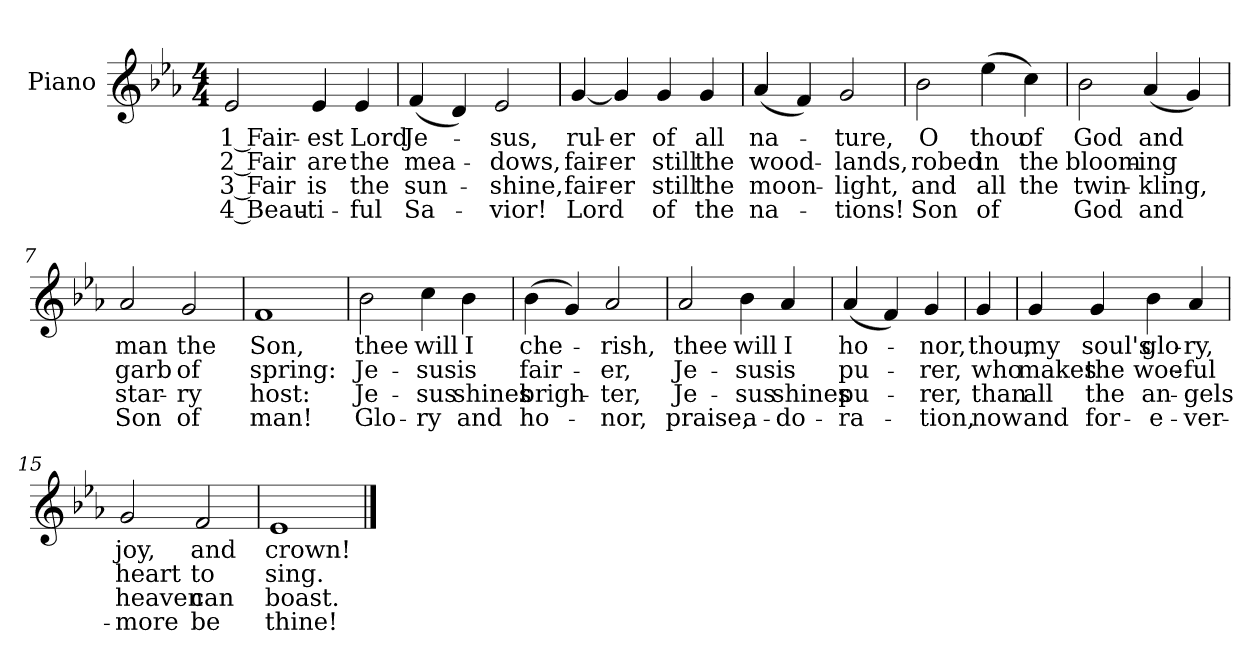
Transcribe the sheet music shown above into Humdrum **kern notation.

**kern	**text	**text	**text	**text
*part1	*part1	*part1	*part1	*part1
*staff1	*staff1	*staff1	*staff1	*staff1
*I"Piano	*	*	*	*
*I'Pno.	*	*	*	*
!!LO:PB:g=z
*clefG2	*	*	*	*
*k[b-e-a-]	*	*	*	*
*E-:	*	*	*	*
*M4/4	*	*	*	*
=1	=1	=1	=1	=1
!	!LO:LY:b:color=#000000	!LO:LY:b:color=#000000	!LO:LY:b:color=#000000	!LO:LY:b:color=#000000
2e-i/	1 Fair-	2 Fair	3 Fair	4 Beau-
!	!LO:LY:b:color=#000000	!LO:LY:b:color=#000000	!LO:LY:b:color=#000000	!LO:LY:b:color=#000000
4e-i/	-est	are	-is	ti-
!	!LO:LY:b:color=#000000	!LO:LY:b:color=#000000	!LO:LY:b:color=#000000	!LO:LY:b:color=#000000
4e-i/	Lord	the	-the	ful
=2	=2	=2	=2	=2
!	!LO:LY:b:color=#000000	!LO:LY:b:color=#000000	!LO:LY:b:color=#000000	!LO:LY:b:color=#000000
(4fi/	Je-	mea-	sun-	-Sa-
4di/)	.	.	.	.
!	!LO:LY:b:color=#000000	!LO:LY:b:color=#000000	!LO:LY:b:color=#000000	!LO:LY:b:color=#000000
2e-i/	-sus,	-dows,	-shine,	vior!
=3	=3	=3	=3	=3
!	!LO:LY:b:color=#000000	!LO:LY:b:color=#000000	!LO:LY:b:color=#000000	!LO:LY:b:color=#000000
[4gi/	rul-	fair-	fair-	-Lord
!	!LO:LY:b:color=#000000	!LO:LY:b:color=#000000	!LO:LY:b:color=#000000	!
4gi/]	-er	-er	er	.
!	!LO:LY:b:color=#000000	!LO:LY:b:color=#000000	!LO:LY:b:color=#000000	!LO:LY:b:color=#000000
4gi/	of	still	still	of
!	!LO:LY:b:color=#000000	!LO:LY:b:color=#000000	!LO:LY:b:color=#000000	!LO:LY:b:color=#000000
4gi/	all	the	the	the
=4	=4	=4	=4	=4
!	!LO:LY:b:color=#000000	!LO:LY:b:color=#000000	!LO:LY:b:color=#000000	!LO:LY:b:color=#000000
(4a-i/	na-	wood-	moon-	-na-
4fi/)	.	.	.	.
!	!LO:LY:b:color=#000000	!LO:LY:b:color=#000000	!LO:LY:b:color=#000000	!LO:LY:b:color=#000000
2gi/	-ture,	-lands,	-light,	tions!
!!LO:LB:g=z
=5	=5	=5	=5	=5
!	!LO:LY:b:color=#000000	!LO:LY:b:color=#000000	!LO:LY:b:color=#000000	!LO:LY:b:color=#000000
2b-i\	O	robed	and	Son
!	!LO:LY:b:color=#000000	!LO:LY:b:color=#000000	!LO:LY:b:color=#000000	!LO:LY:b:color=#000000
(4ee-i\	thou	in	all	of
!	!LO:LY:b:color=#000000	!LO:LY:b:color=#000000	!LO:LY:b:color=#000000	!
4cci\)	of	the	the	.
=6	=6	=6	=6	=6
!	!LO:LY:b:color=#000000	!LO:LY:b:color=#000000	!LO:LY:b:color=#000000	!LO:LY:b:color=#000000
2b-i\	God	bloom-	twin-	-God
!	!LO:LY:b:color=#000000	!LO:LY:b:color=#000000	!LO:LY:b:color=#000000	!LO:LY:b:color=#000000
(4a-i/	and	-ing	kling,	and
4gi/)	.	.	.	.
=7	=7	=7	=7	=7
!	!LO:LY:b:color=#000000	!LO:LY:b:color=#000000	!LO:LY:b:color=#000000	!LO:LY:b:color=#000000
2a-i/	man	garb	star-	-Son
!	!LO:LY:b:color=#000000	!LO:LY:b:color=#000000	!LO:LY:b:color=#000000	!LO:LY:b:color=#000000
2gi/	the	of	ry	of
=8	=8	=8	=8	=8
!	!LO:LY:b:color=#000000	!LO:LY:b:color=#000000	!LO:LY:b:color=#000000	!LO:LY:b:color=#000000
1fi	Son,	spring:	host:	man!
=9	=9	=9	=9	=9
!	!LO:LY:b:color=#000000	!LO:LY:b:color=#000000	!LO:LY:b:color=#000000	!LO:LY:b:color=#000000
2b-i\	thee	Je-	Je-	-Glo-
!	!LO:LY:b:color=#000000	!LO:LY:b:color=#000000	!LO:LY:b:color=#000000	!LO:LY:b:color=#000000
4cci\	will	-sus	-sus	ry
!	!LO:LY:b:color=#000000	!LO:LY:b:color=#000000	!LO:LY:b:color=#000000	!LO:LY:b:color=#000000
4b-i\	I	is	shines	and
!!LO:LB:g=z
=10	=10	=10	=10	=10
!	!LO:LY:b:color=#000000	!LO:LY:b:color=#000000	!LO:LY:b:color=#000000	!LO:LY:b:color=#000000
(4b-i\	che-	fair-	brigh-	-ho-
4gi/)	.	.	.	.
!	!LO:LY:b:color=#000000	!LO:LY:b:color=#000000	!LO:LY:b:color=#000000	!LO:LY:b:color=#000000
2a-i/	-rish,	-er,	-ter,	nor,
=11	=11	=11	=11	=11
!	!LO:LY:b:color=#000000	!LO:LY:b:color=#000000	!LO:LY:b:color=#000000	!LO:LY:b:color=#000000
2a-i/	thee	Je-	Je-	-praise,
!	!LO:LY:b:color=#000000	!LO:LY:b:color=#000000	!LO:LY:b:color=#000000	!LO:LY:b:color=#000000
4b-i\	will	-sus	sus	a-
!	!LO:LY:b:color=#000000	!LO:LY:b:color=#000000	!LO:LY:b:color=#000000	!LO:LY:b:color=#000000
4a-i/	I	is	-shines	do-
=12	=12	=12	=12	=12
!	!LO:LY:b:color=#000000	!LO:LY:b:color=#000000	!LO:LY:b:color=#000000	!LO:LY:b:color=#000000
(4a-i/	ho-	pu-	-pu-	-ra-
4fi/)	.	.	.	.
!	!LO:LY:b:color=#000000	!LO:LY:b:color=#000000	!LO:LY:b:color=#000000	!LO:LY:b:color=#000000
4gi/	-nor,	-rer,	-rer,	tion,
!!LO:LB:g=z
=13	=13	=13	=13	=13
!	!LO:LY:b:color=#000000	!LO:LY:b:color=#000000	!LO:LY:b:color=#000000	!LO:LY:b:color=#000000
4gi/	thou,	who	than	now
=14	=14	=14	=14	=14
!	!LO:LY:b:color=#000000	!LO:LY:b:color=#000000	!LO:LY:b:color=#000000	!LO:LY:b:color=#000000
4gi/	my	makes	all	and
!	!LO:LY:b:color=#000000	!LO:LY:b:color=#000000	!LO:LY:b:color=#000000	!LO:LY:b:color=#000000
4gi/	soul's	the	the	for-
!	!LO:LY:b:color=#000000	!LO:LY:b:color=#000000	!LO:LY:b:color=#000000	!LO:LY:b:color=#000000
4b-i\	glo-	woe-	-an-	-e-
!	!LO:LY:b:color=#000000	!LO:LY:b:color=#000000	!LO:LY:b:color=#000000	!LO:LY:b:color=#000000
4a-i/	-ry,	-ful	-gels	ver-
=15	=15	=15	=15	=15
!	!LO:LY:b:color=#000000	!LO:LY:b:color=#000000	!LO:LY:b:color=#000000	!LO:LY:b:color=#000000
2gi/	joy,	heart	-heaven	more
!	!LO:LY:b:color=#000000	!LO:LY:b:color=#000000	!LO:LY:b:color=#000000	!LO:LY:b:color=#000000
2fi/	and	to	can	be
=16	=16	=16	=16	=16
!	!LO:LY:b:color=#000000	!LO:LY:b:color=#000000	!LO:LY:b:color=#000000	!LO:LY:b:color=#000000
1e-i	crown!	sing.	boast.	thine!
==	==	==	==	==
*-	*-	*-	*-	*-
